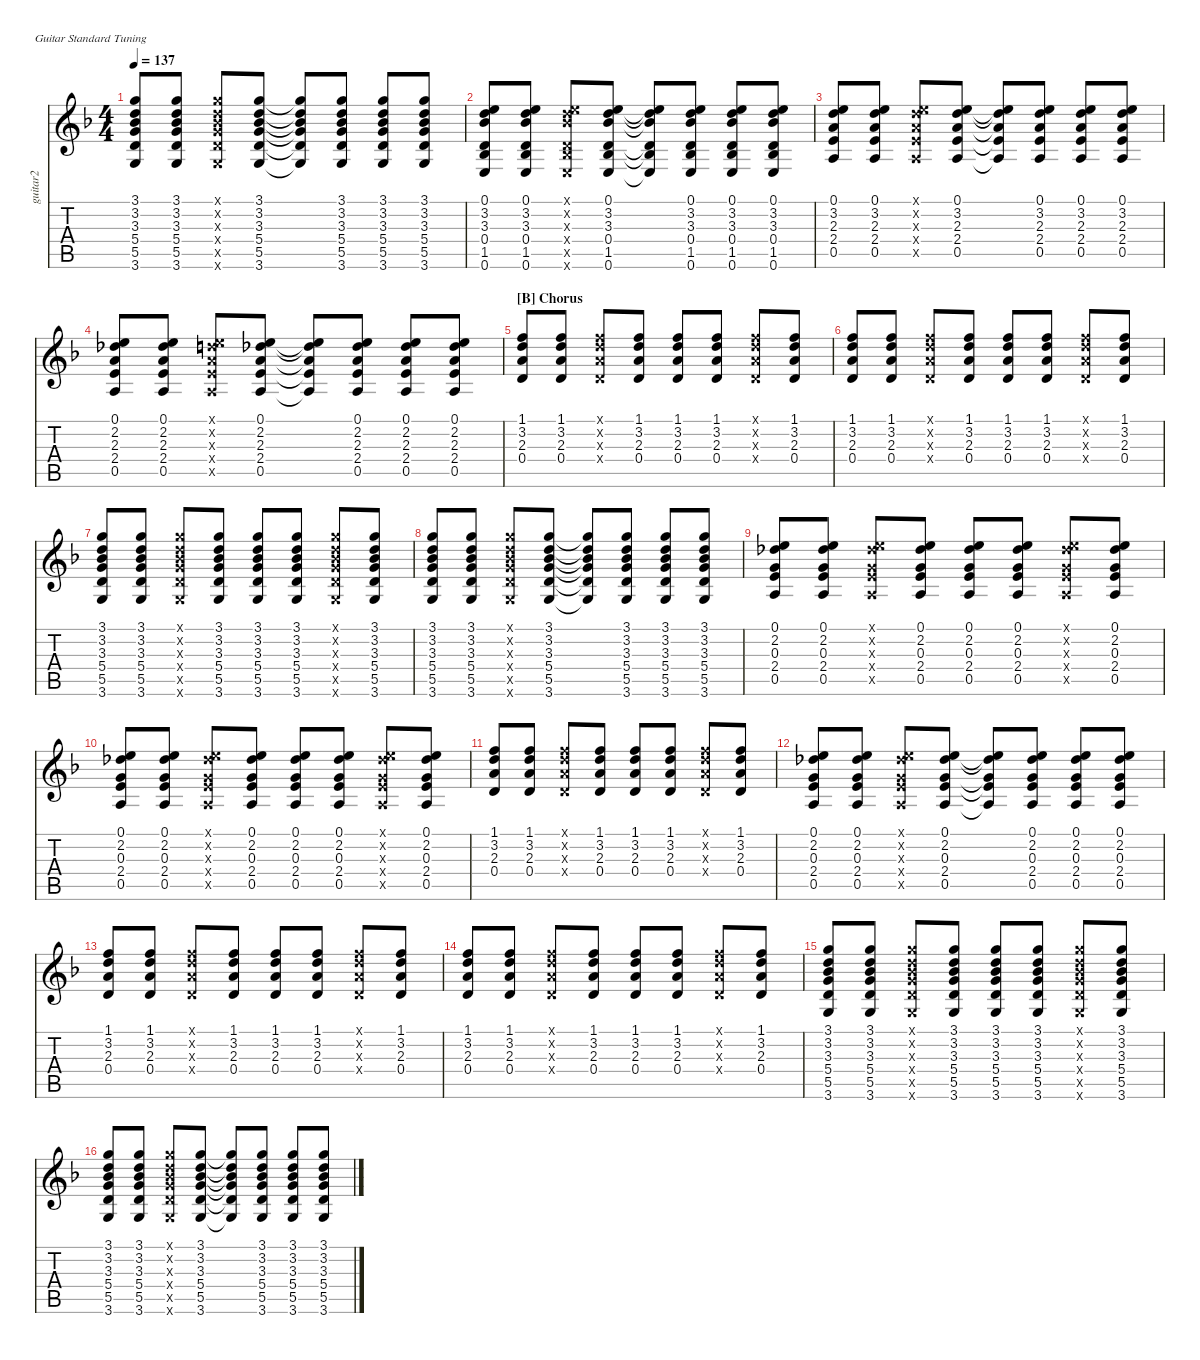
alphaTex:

\defaultSystemsLayout 4
\hideDynamics
\bracketExtendMode nobrackets
\otherSystemsTrackNameOrientation horizontal
\track ("Guitar2" "guitar2") {defaultSystemsLayout 4 instrument electricguitarclean}
\staff {score tabs}
\tuning (E4 B3 G3 D3 A2 E2)
\ts (4 4)
\tempo 137
\clef g2
\ks f
(5.4 3.3 3.2 3.1 5.5 3.6).8{dy mf} (5.4 3.3 3.2 3.1 5.5 3.6).8 (5.4{x} 3.3{x} 3.2{x} 3.1{x} 5.5{x} 3.6{x}).8 (5.4 3.3 3.2 3.1 5.5 3.6).8 (5.4{t} 3.3{t} 3.2{t} 3.1{t} 5.5{t} 3.6{t}).8 (5.4 3.3 3.2 3.1 5.5 3.6).8 (5.4 3.3 3.2 3.1 5.5 3.6).8 (5.4 3.3 3.2 3.1 5.5 3.6).8 |
(1.5 0.4 3.2 0.1 3.3 0.6).8 (1.5 0.4 3.2 0.1 3.3 0.6).8 (1.5{x} 0.4{x} 3.2{x} 0.1{x} 3.3{x} 0.6{x}).8 (1.5 0.4 3.2 0.1 3.3 0.6).8 (1.5{t} 0.4{t} 3.2{t} 0.1{t} 3.3{t} 0.6{t}).8 (1.5 0.4 3.2 0.1 3.3 0.6).8 (1.5 0.4 3.2 0.1 3.3 0.6).8 (1.5 0.4 3.2 0.1 3.3 0.6).8 |
(0.5 2.4 2.3 3.2 0.1).8 (0.5 2.4 2.3 3.2 0.1).8 (0.5{x} 2.4{x} 2.3{x} 3.2{x} 0.1{x}).8 (0.5 2.4 2.3 3.2 0.1).8 (0.5{t} 2.4{t} 2.3{t} 3.2{t} 0.1{t}).8 (0.5 2.4 2.3 3.2 0.1).8 (0.5 2.4 2.3 3.2 0.1).8 (0.5 2.4 2.3 3.2 0.1).8 |
(0.5 2.4 2.3 2.2 0.1).8 (0.5 2.4 2.3 2.2 0.1).8 (0.5{x} 2.4{x} 2.3{x} 3.2{x} 0.1{x}).8 (0.5 2.4 2.3 2.2 0.1).8 (0.5{t} 2.4{t} 2.3{t} 2.2{t} 0.1{t}).8 (0.5 2.4 2.3 2.2 0.1).8 (0.5 2.4 2.3 2.2 0.1).8 (0.5 2.4 2.3 2.2 0.1).8 |
\section ("B" "Chorus")
(0.4 2.3 3.2 1.1).8 (0.4 2.3 3.2 1.1).8 (0.4{x} 2.3{x} 3.2{x} 1.1{x}).8 (0.4 2.3 3.2 1.1).8 (0.4 2.3 3.2 1.1).8 (0.4 2.3 3.2 1.1).8 (0.4{x} 2.3{x} 3.2{x} 1.1{x}).8 (0.4 2.3 3.2 1.1).8 |
(0.4 2.3 3.2 1.1).8 (0.4 2.3 3.2 1.1).8 (0.4{x} 2.3{x} 3.2{x} 1.1{x}).8 (0.4 2.3 3.2 1.1).8 (0.4 2.3 3.2 1.1).8 (0.4 2.3 3.2 1.1).8 (0.4{x} 2.3{x} 3.2{x} 1.1{x}).8 (0.4 2.3 3.2 1.1).8 |
(5.4 3.3 3.2 3.1 5.5 3.6).8 (5.4 3.3 3.2 3.1 5.5 3.6).8 (5.4{x} 3.3{x} 3.2{x} 3.1{x} 5.5{x} 3.6{x}).8 (5.4 3.3 3.2 3.1 5.5 3.6).8 (5.4 3.3 3.2 3.1 5.5 3.6).8 (5.4 3.3 3.2 3.1 5.5 3.6).8 (5.4{x} 3.3{x} 3.2{x} 3.1{x} 5.5{x} 3.6{x}).8 (5.4 3.3 3.2 3.1 5.5 3.6).8 |
(5.4 3.3 3.2 3.1 5.5 3.6).8 (5.4 3.3 3.2 3.1 5.5 3.6).8 (5.4{x} 3.3{x} 3.2{x} 3.1{x} 5.5{x} 3.6{x}).8 (5.4 3.3 3.2 3.1 5.5 3.6).8 (5.4{t} 3.3{t} 3.2{t} 3.1{t} 5.5{t} 3.6{t}).8 (5.4 3.3 3.2 3.1 5.5 3.6).8 (5.4 3.3 3.2 3.1 5.5 3.6).8 (5.4 3.3 3.2 3.1 5.5 3.6).8 |
(0.5 2.4 0.3 2.2 0.1).8 (0.5 2.4 0.3 2.2 0.1).8 (0.5{x} 2.4{x} 0.3{x} 2.2{x} 0.1{x}).8 (0.5 2.4 0.3 2.2 0.1).8 (0.5 2.4 0.3 2.2 0.1).8 (0.5 2.4 0.3 2.2 0.1).8 (0.5{x} 2.4{x} 0.3{x} 2.2{x} 0.1{x}).8 (0.5 2.4 0.3 2.2 0.1).8 |
(0.5 2.4 0.3 2.2 0.1).8 (0.5 2.4 0.3 2.2 0.1).8 (0.5{x} 2.4{x} 0.3{x} 2.2{x} 0.1{x}).8 (0.5 2.4 0.3 2.2 0.1).8 (0.5 2.4 0.3 2.2 0.1).8 (0.5 2.4 0.3 2.2 0.1).8 (0.5{x} 2.4{x} 0.3{x} 2.2{x} 0.1{x}).8 (0.5 2.4 0.3 2.2 0.1).8 |
(0.4 2.3 3.2 1.1).8 (0.4 2.3 3.2 1.1).8 (0.4{x} 2.3{x} 3.2{x} 1.1{x}).8 (0.4 2.3 3.2 1.1).8 (0.4 2.3 3.2 1.1).8 (0.4 2.3 3.2 1.1).8 (0.4{x} 2.3{x} 3.2{x} 1.1{x}).8 (0.4 2.3 3.2 1.1).8 |
(0.5 2.4 0.3 2.2 0.1).8 (0.5 2.4 0.3 2.2 0.1).8 (0.5{x} 2.4{x} 0.3{x} 2.2{x} 0.1{x}).8 (0.5 2.4 0.3 2.2 0.1).8 (0.5{t} 2.4{t} 0.3{t} 2.2{t} 0.1{t}).8 (0.5 2.4 0.3 2.2 0.1).8 (0.5 2.4 0.3 2.2 0.1).8 (0.5 2.4 0.3 2.2 0.1).8 |
(0.4 2.3 3.2 1.1).8 (0.4 2.3 3.2 1.1).8 (0.4{x} 2.3{x} 3.2{x} 1.1{x}).8 (0.4 2.3 3.2 1.1).8 (0.4 2.3 3.2 1.1).8 (0.4 2.3 3.2 1.1).8 (0.4{x} 2.3{x} 3.2{x} 1.1{x}).8 (0.4 2.3 3.2 1.1).8 |
(0.4 2.3 3.2 1.1).8 (0.4 2.3 3.2 1.1).8 (0.4{x} 2.3{x} 3.2{x} 1.1{x}).8 (0.4 2.3 3.2 1.1).8 (0.4 2.3 3.2 1.1).8 (0.4 2.3 3.2 1.1).8 (0.4{x} 2.3{x} 3.2{x} 1.1{x}).8 (0.4 2.3 3.2 1.1).8 |
(5.4 3.3 3.2 3.1 5.5 3.6).8 (5.4 3.3 3.2 3.1 5.5 3.6).8 (5.4{x} 3.3{x} 3.2{x} 3.1{x} 5.5{x} 3.6{x}).8 (5.4 3.3 3.2 3.1 5.5 3.6).8 (5.4 3.3 3.2 3.1 5.5 3.6).8 (5.4 3.3 3.2 3.1 5.5 3.6).8 (5.4{x} 3.3{x} 3.2{x} 3.1{x} 5.5{x} 3.6{x}).8 (5.4 3.3 3.2 3.1 5.5 3.6).8 |
(5.4 3.3 3.2 3.1 5.5 3.6).8 (5.4 3.3 3.2 3.1 5.5 3.6).8 (5.4{x} 3.3{x} 3.2{x} 3.1{x} 5.5{x} 3.6{x}).8 (5.4 3.3 3.2 3.1 5.5 3.6).8 (5.4{t} 3.3{t} 3.2{t} 3.1{t} 5.5{t} 3.6{t}).8 (5.4 3.3 3.2 3.1 5.5 3.6).8 (5.4 3.3 3.2 3.1 5.5 3.6).8 (5.4 3.3 3.2 3.1 5.5 3.6).8
